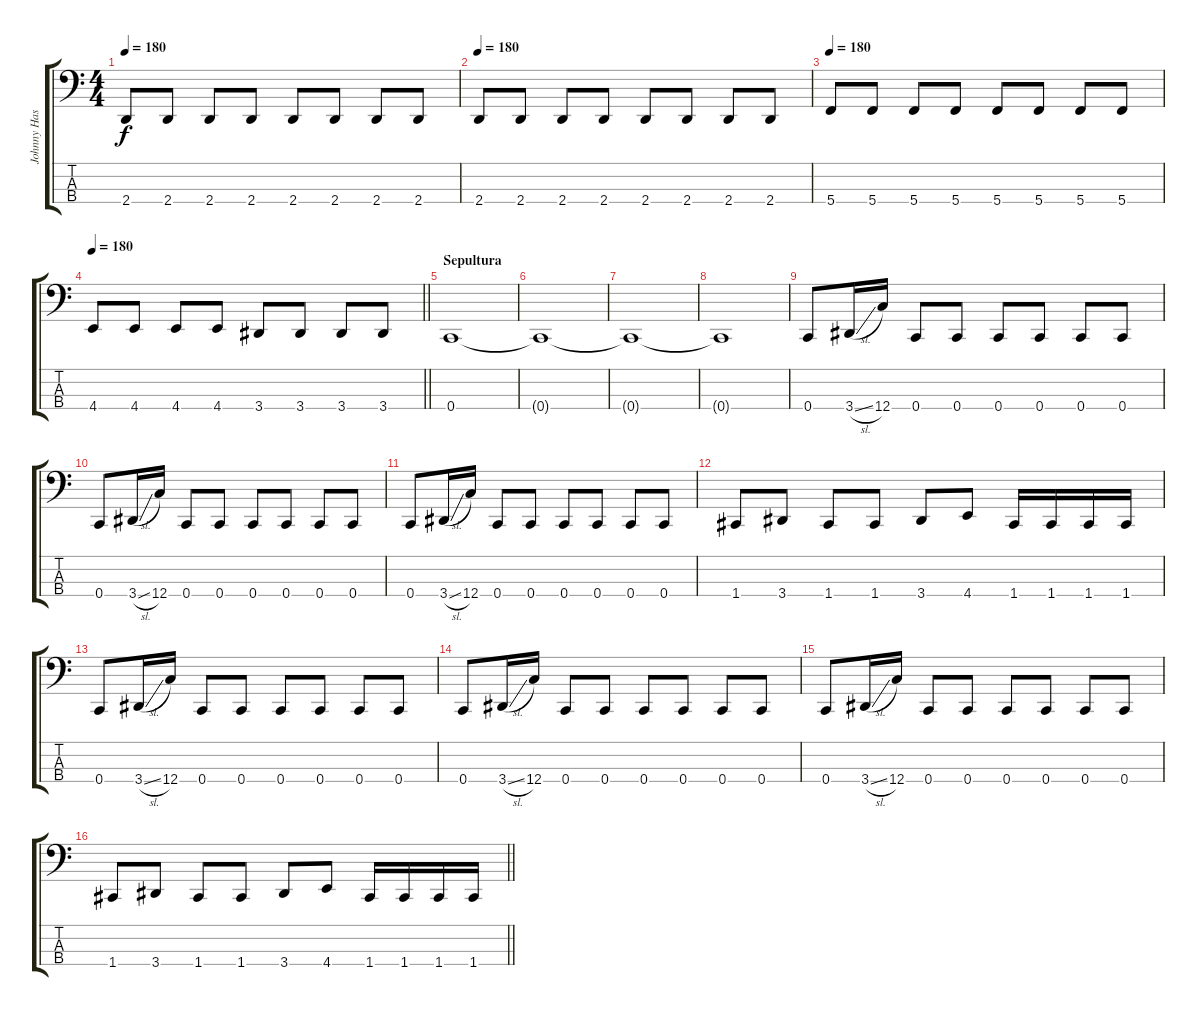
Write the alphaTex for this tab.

\track ("Johnny Hass" "Johnny Has") {instrument electricbassfinger}
\staff {score tabs}
\tuning (F2 C2 G1 C1) {hide}
\ts (4 4)
\tempo 180
\clef f4
\ks c
2.4.8{dy f} 2.4.8 2.4.8 2.4.8 2.4.8 2.4.8 2.4.8 2.4.8 |
\tempo 180
2.4.8 2.4.8 2.4.8 2.4.8 2.4.8 2.4.8 2.4.8 2.4.8 |
\tempo 180
5.4.8 5.4.8 5.4.8 5.4.8 5.4.8 5.4.8 5.4.8 5.4.8 |
\tempo 180
\barLineRight lightlight
4.4.8 4.4.8 4.4.8 4.4.8 3.4.8 3.4.8 3.4.8 3.4.8 |
\section ("" "Sepultura")
0.4.1 |
0.4{t}.1 |
0.4{t}.1 |
0.4{t}.1 |
0.4.8 3.4{sl}.16 12.4.16 0.4.8 0.4.8 0.4.8 0.4.8 0.4.8 0.4.8 |
0.4.8 3.4{sl}.16 12.4.16 0.4.8 0.4.8 0.4.8 0.4.8 0.4.8 0.4.8 |
0.4.8 3.4{sl}.16 12.4.16 0.4.8 0.4.8 0.4.8 0.4.8 0.4.8 0.4.8 |
1.4.8 3.4.8 1.4.8 1.4.8 3.4.8 4.4.8 1.4.16 1.4.16 1.4.16 1.4.16 |
0.4.8 3.4{sl}.16 12.4.16 0.4.8 0.4.8 0.4.8 0.4.8 0.4.8 0.4.8 |
0.4.8 3.4{sl}.16 12.4.16 0.4.8 0.4.8 0.4.8 0.4.8 0.4.8 0.4.8 |
0.4.8 3.4{sl}.16 12.4.16 0.4.8 0.4.8 0.4.8 0.4.8 0.4.8 0.4.8 |
\barLineRight lightlight
1.4.8 3.4.8 1.4.8 1.4.8 3.4.8 4.4.8 1.4.16 1.4.16 1.4.16 1.4.16
